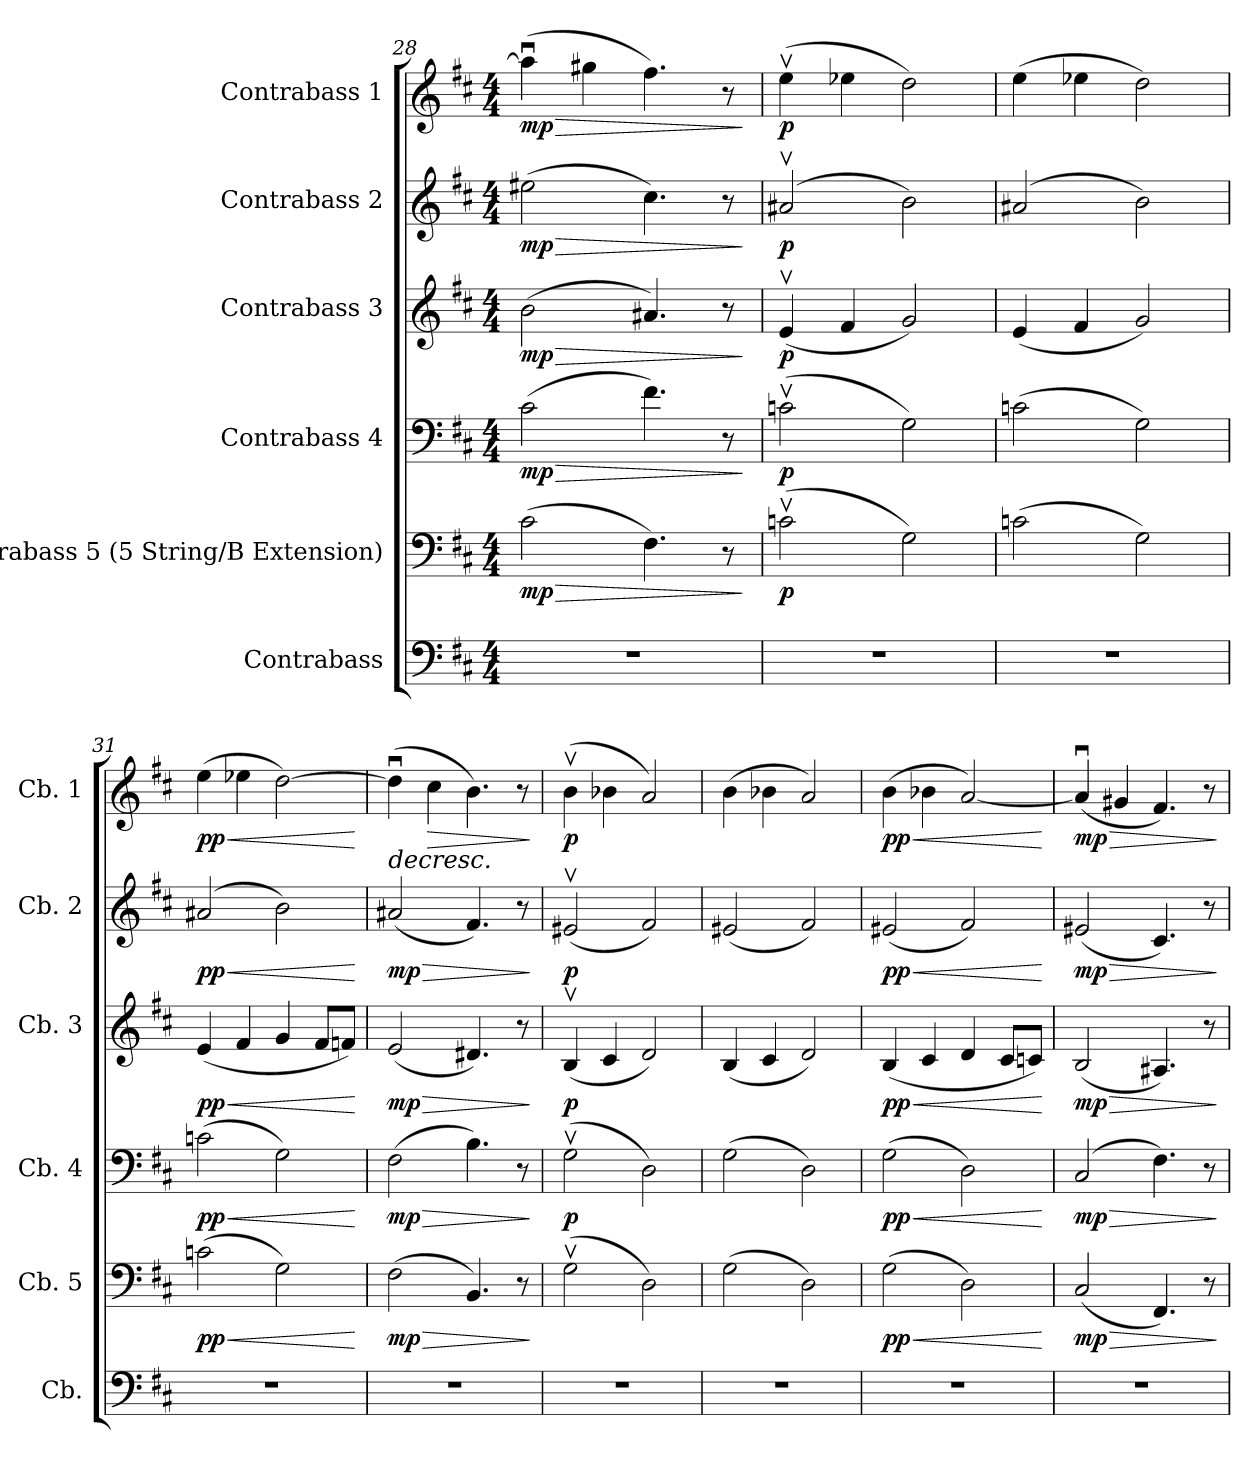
**kern	**kern	**dynam	**kern	**dynam	**kern	**dynam	**kern	**dynam	**kern	**dynam
*part6	*part5	*part5	*part4	*part4	*part3	*part3	*part2	*part2	*part1	*part1
*staff6	*staff5	*staff5	*staff4	*staff4	*staff3	*staff3	*staff2	*staff2	*staff1	*staff1
*I"Contrabass	*I"Contrabass 5 (5 String/B Extension)	*	*I"Contrabass 4	*	*I"Contrabass 3	*	*I"Contrabass 2	*	*I"Contrabass 1	*
*I'Cb.	*I'Cb. 5	*	*I'Cb. 4	*	*I'Cb. 3	*	*I'Cb. 2	*	*I'Cb. 1	*
*clefF4	*clefF4	*	*clefF4	*	*clefG2	*	*clefG2	*	*clefG2	*
*ITrd7c12	*ITrd7c12	*	*ITrd7c12	*	*ITrd7c12	*	*ITrd7c12	*	*ITrd7c12	*
*k[f#c#]	*k[f#c#]	*	*k[f#c#]	*	*k[f#c#]	*	*k[f#c#]	*	*k[f#c#]	*
*M4/4	*M4/4	*	*M4/4	*	*M4/4	*	*M4/4	*	*M4/4	*
=28	=28	=28	=28	=28	=28	=28	=28	=28	=28	=28
!	!	!LO:HP:b	!	!LO:HP:b	!	!LO:HP:b	!	!LO:HP:b	!	!LO:HP:b
!	!	!LO:DY:n=1:b	!	!LO:DY:n=1:b	!	!LO:DY:n=1:b	!	!LO:DY:n=1:b	!	!LO:DY:n=1:b
1r	(2C#\	> mp	(2C#\	> mp	(2B\	> mp	(2e#X\	> mp	(4au\]	> mp
.	.	.	.	.	.	.	.	.	4g#X\	.
.	4.FF#\)	.	4.F#\)	.	4.A#X/)	.	4.c#\)	.	4.f#\)	.
.	8r	.	8r	.	8r	.	8r	.	8r	.
.	.	]	.	]	.	]	.	]	.	]
=29	=29	=29	=29	=29	=29	=29	=29	=29	=29	=29
!	!	!LO:DY:b	!	!LO:DY:b	!	!LO:DY:b	!	!LO:DY:b	!	!LO:DY:b
1r	(2Cnv\	p	(2Cnv\	p	(4Ev/	p	(2A#Xv/	p	(4ev\	p
.	.	.	.	.	4F#/	.	.	.	4e-X\	.
.	2GG\)	.	2GG\)	.	2G/)	.	2B\)	.	2d\)	.
=30	=30	=30	=30	=30	=30	=30	=30	=30	=30	=30
1r	(2Cn\	.	(2Cn\	.	(4E/	.	(2A#X/	.	(4e\	.
.	.	.	.	.	4F#/	.	.	.	4e-X\	.
.	2GG\)	.	2GG\)	.	2G/)	.	2B\)	.	2d\)	.
!!LO:PB:g=z
=31	=31	=31	=31	=31	=31	=31	=31	=31	=31	=31
!	!	!LO:HP:b	!	!LO:HP:b	!	!LO:HP:b	!	!LO:HP:b	!	!LO:HP:b
!	!	!LO:DY:n=1:b	!	!LO:DY:n=1:b	!	!LO:DY:n=1:b	!	!LO:DY:n=1:b	!	!LO:DY:n=1:b
1r	(2Cn\	< pp	(2Cn\	< pp	(4E/	< pp	(2A#X/	< pp	(4e\	< pp
.	.	.	.	.	4F#/	.	.	.	4e-X\	.
.	2GG\)	.	2GG\)	.	4G/	.	2B\)	.	[2d\)	.
.	.	.	.	.	8F#/L	.	.	.	.	.
.	.	.	.	.	8Fn/J)	.	.	.	.	.
.	.	[	.	[	.	[	.	[	.	[
=32	=32	=32	=32	=32	=32	=32	=32	=32	=32	=32
!	!	!LO:HP:b	!	!LO:HP:b	!	!LO:HP:b	!	!LO:HP:b	!	!LO:HP:b
!	!	!LO:DY:n=1:b	!	!LO:DY:n=1:b	!	!LO:DY:n=1:b	!	!LO:DY:n=1:b	!	!LO:DY:n=1:b
!	!	!	!	!	!	!	!	!	!	!LO:DY:n=2:b
1r	(2FF#\	> mp	(2FF#\	> mp	(2E/	> mp	(2A#X/	> mp	(4du\]	> mp mp
!	!	!	!	!	!	!	!	!	!	!LO:HP:b
.	.	.	.	.	.	.	.	.	4c#\	>
.	4.BBB/)	.	4.BB\)	.	4.D#X/)	.	4.F#/)	.	4.B\)	.
.	8r	.	8r	.	8r	.	8r	.	8r	.
.	.	]	.	]	.	]	.	]	.	] ]
=33	=33	=33	=33	=33	=33	=33	=33	=33	=33	=33
!	!	!	!	!LO:DY:b	!	!LO:DY:b	!	!LO:DY:b	!	!LO:DY:b
1r	(2GGv\	.	(2GGv\	p	(4BBv/	p	(2E#Xv/	p	(4Bv\	p
.	.	.	.	.	4C#/	.	.	.	4B-X\	.
.	2DD\)	.	2DD\)	.	2D/)	.	2F#/)	.	2A/)	.
=34	=34	=34	=34	=34	=34	=34	=34	=34	=34	=34
1r	(2GG\	.	(2GG\	.	(4BB/	.	(2E#X/	.	(4B\	.
.	.	.	.	.	4C#/	.	.	.	4B-X\	.
.	2DD\)	.	2DD\)	.	2D/)	.	2F#/)	.	2A/)	.
=35	=35	=35	=35	=35	=35	=35	=35	=35	=35	=35
!	!	!LO:HP:b	!	!LO:HP:b	!	!LO:HP:b	!	!LO:HP:b	!	!LO:HP:b
!	!	!LO:DY:n=1:b	!	!LO:DY:n=1:b	!	!LO:DY:n=1:b	!	!LO:DY:n=1:b	!	!LO:DY:n=1:b
1r	(2GG\	< pp	(2GG\	< pp	(4BB/	< pp	(2E#X/	< pp	(4B\	< pp
.	.	.	.	.	4C#/	.	.	.	4B-X\	.
.	2DD\)	.	2DD\)	.	4D/	.	2F#/)	.	[2A/)	.
.	.	.	.	.	8C#/L	.	.	.	.	.
.	.	.	.	.	8Cn/J)	.	.	.	.	.
.	.	[	.	[	.	[	.	[	.	[
!!LO:PB:g=z
=36	=36	=36	=36	=36	=36	=36	=36	=36	=36	=36
!	!	!LO:HP:b	!	!LO:HP:b	!	!LO:HP:b	!	!LO:HP:b	!	!LO:HP:b
!	!	!LO:DY:n=1:b	!	!LO:DY:n=1:b	!	!LO:DY:n=1:b	!	!LO:DY:n=1:b	!	!LO:DY:n=1:b
1r	(2CC#/	> mp	(2CC#/	> mp	(2BB/	> mp	(2E#X/	> mp	(4Au/]	> mp
.	.	.	.	.	.	.	.	.	4G#X/	.
.	4.FFF#/)	.	4.FF#\)	.	4.AA#X/)	.	4.C#/)	.	4.F#/)	.
.	8r	.	8r	.	8r	.	8r	.	8r	.
.	.	]	.	]	.	]	.	]	.	]
=	=	=	=	=	=	=	=	=	=	=
*-	*-	*-	*-	*-	*-	*-	*-	*-	*-	*-
